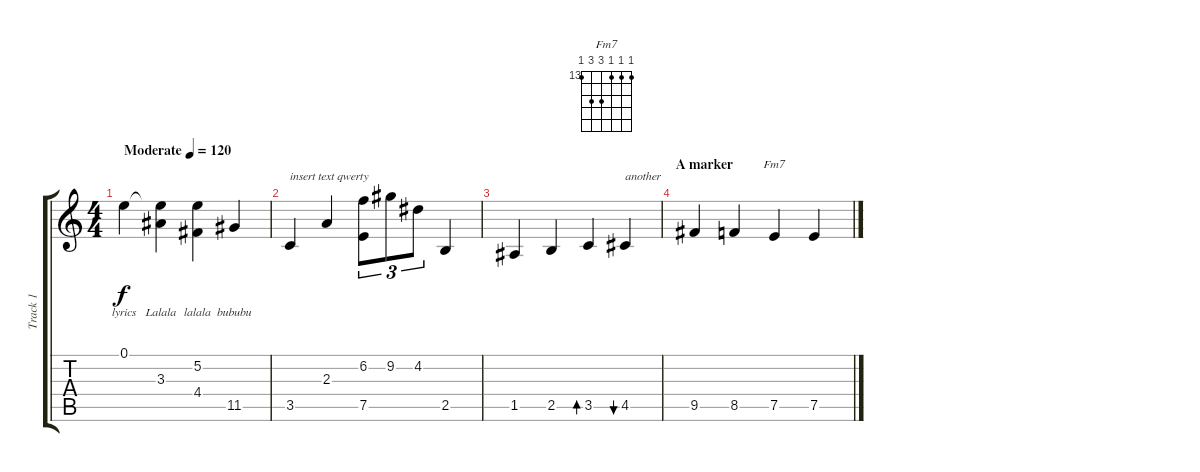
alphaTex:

\track ("Track 1" "Track 1") {instrument acousticguitarsteel}
\staff {score tabs}
\tuning (E4 B3 G3 D3 A2 E2) {hide}
\chord ("Fm7" 13 13 13 15 15 13) {firstfret 13}
\ts (4 4)
\tempo (120 "Moderate")
\clef g2
\ks c
0.1.4{lyrics (0 "lyrics") lyrics (1 "") lyrics (2 "") lyrics (3 "") lyrics (4 "") dy f instrument acousticguitarsteel} (0.1{t} 3.3).4{lyrics (0 "Lalala") lyrics (1 "") lyrics (2 "") lyrics (3 "") lyrics (4 "")} (5.2 4.4).4{lyrics (0 "lalala") lyrics (1 "") lyrics (2 "") lyrics (3 "") lyrics (4 "")} 11.5.4{lyrics (0 "bububu") lyrics (1 "") lyrics (2 "") lyrics (3 "") lyrics (4 "")} |
3.5.4{txt "insert text qwerty"} 2.3.4 (6.2 7.5).8{tu (3 2)} 9.2.8{tu (3 2)} 4.2.8{tu (3 2)} 2.5.4 |
1.5.4 2.5.4 3.5.4{bd 120} 4.5.4{bu 120 txt "another"} |
\section ("" "A marker")
9.5.4 8.5.4 7.5.4{ch "Fm7"} 7.5.4
